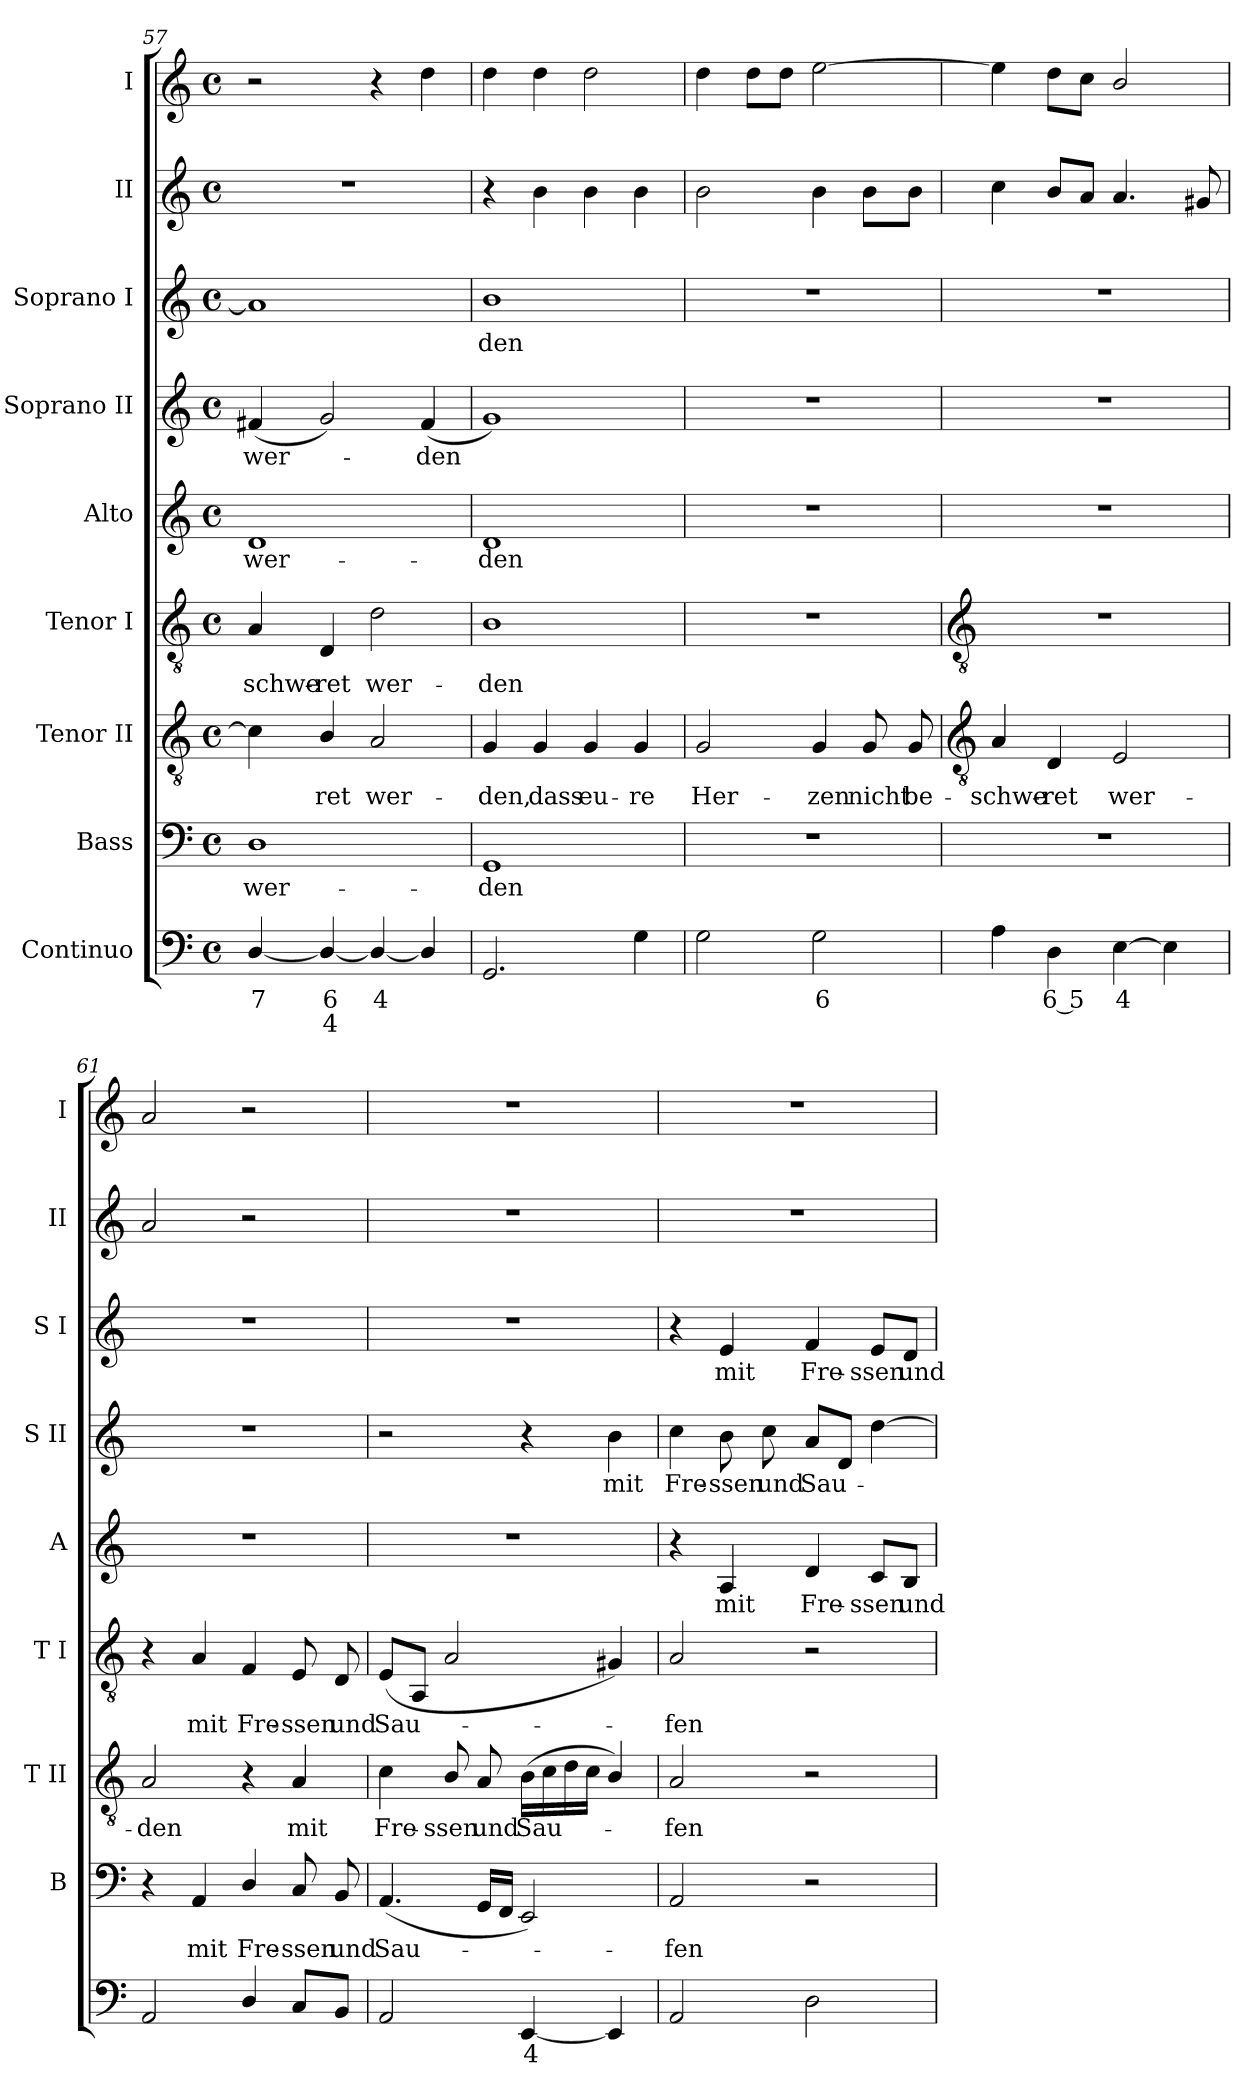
**kern	**text	**text	**kern	**text	**kern	**text	**kern	**text	**kern	**text	**kern	**text	**kern	**text	**kern	**kern
*part9	*part9	*part9	*part8	*part8	*part7	*part7	*part6	*part6	*part5	*part5	*part4	*part4	*part3	*part3	*part2	*part1
*staff9	*staff9	*staff9	*staff8	*staff8	*staff7	*staff7	*staff6	*staff6	*staff5	*staff5	*staff4	*staff4	*staff3	*staff3	*staff2	*staff1
*I"Continuo	*	*	*I"Bass	*	*I"Tenor II	*	*I"Tenor I	*	*I"Alto	*	*I"Soprano II	*	*I"Soprano I	*	*I"II	*I"I
*	*	*	*I'B	*	*I'T II	*	*I'T I	*	*I'A	*	*I'S II	*	*I'S I	*	*I'II	*I'I
*clefF4	*	*	*clefF4	*	*clefGv2	*	*clefGv2	*	*clefG2	*	*clefG2	*	*clefG2	*	*clefG2	*clefG2
*k[]	*	*	*k[]	*	*k[]	*	*k[]	*	*k[]	*	*k[]	*	*k[]	*	*k[]	*k[]
*C:	*	*	*C:	*	*C:	*	*C:	*	*C:	*	*C:	*	*C:	*	*C:	*C:
*M4/4	*	*	*M4/4	*	*M4/4	*	*M4/4	*	*M4/4	*	*M4/4	*	*M4/4	*	*M4/4	*M4/4
*met(c)	*	*	*met(c)	*	*met(c)	*	*met(c)	*	*met(c)	*	*met(c)	*	*met(c)	*	*met(c)	*met(c)
=57	=57	=57	=57	=57	=57	=57	=57	=57	=57	=57	=57	=57	=57	=57	=57	=57
!	!LO:LY:b	!	!	!LO:LY:b	!	!	!	!LO:LY:b	!	!LO:LY:b	!	!LO:LY:b	!	!	!	!
[4D/	7	.	1D	wer-	4c]	.	4A	-schwe-	1d	wer-	(<4f#X	wer-	1a]	.	1r	2r
!	!LO:LY:b	!LO:LY:b	!	!	!	!LO:LY:b	!	!LO:LY:b	!	!	!	!	!	!	!	!
4D/_	6	4	.	.	4B/	ret	4D	-ret	.	.	2g)	.	.	.	.	.
!	!LO:LY:b	!	!	!	!	!LO:LY:b	!	!LO:LY:b	!	!	!	!	!	!	!	!
4D/_	4	.	.	.	2A	wer-	2d	wer-	.	.	.	.	.	.	.	4r
!	!	!	!	!	!	!	!	!	!	!	!	!LO:LY:b	!	!	!	!
4D/]	.	.	.	.	.	.	.	.	.	.	(<4f#	den	.	.	.	4dd
=58	=58	=58	=58	=58	=58	=58	=58	=58	=58	=58	=58	=58	=58	=58	=58	=58
!	!	!	!	!LO:LY:b	!	!LO:LY:b	!	!LO:LY:b	!	!LO:LY:b	!	!	!	!LO:LY:b	!	!
2.GG	.	.	1GG	-den	4G	-den,	1B	-den	1d	-den	1g)	.	1b	den	4r	4dd
!	!	!	!	!	!	!LO:LY:b	!	!	!	!	!	!	!	!	!	!
.	.	.	.	.	4G	dass	.	.	.	.	.	.	.	.	4b	4dd
!	!	!	!	!	!	!LO:LY:b	!	!	!	!	!	!	!	!	!	!
.	.	.	.	.	4G	eu-	.	.	.	.	.	.	.	.	4b	2dd
!	!	!	!	!	!	!LO:LY:b	!	!	!	!	!	!	!	!	!	!
4G	.	.	.	.	4G	-re	.	.	.	.	.	.	.	.	4b	.
=59	=59	=59	=59	=59	=59	=59	=59	=59	=59	=59	=59	=59	=59	=59	=59	=59
!	!	!	!	!	!	!LO:LY:b	!	!	!	!	!	!	!	!	!	!
2G	.	.	1r	.	2G	Her-	1r	.	1r	.	1r	.	1r	.	2b	4dd
.	.	.	.	.	.	.	.	.	.	.	.	.	.	.	.	8ddL
.	.	.	.	.	.	.	.	.	.	.	.	.	.	.	.	8ddJ
!	!LO:LY:b	!	!	!	!	!LO:LY:b	!	!	!	!	!	!	!	!	!	!
2G	6	.	.	.	4G	-zen	.	.	.	.	.	.	.	.	4b	[2ee
!	!	!	!	!	!	!LO:LY:b	!	!	!	!	!	!	!	!	!	!
.	.	.	.	.	8G	nicht	.	.	.	.	.	.	.	.	8bL	.
!	!	!	!	!	!	!LO:LY:b	!	!	!	!	!	!	!	!	!	!
.	.	.	.	.	8G	be-	.	.	.	.	.	.	.	.	8bJ	.
!!LO:LB:g=z
=60	=60	=60	=60	=60	=60	=60	=60	=60	=60	=60	=60	=60	=60	=60	=60	=60
*	*	*	*	*	*clefGv2	*	*clefGv2	*	*	*	*	*	*	*	*	*
!	!	!	!	!	!	!LO:LY:b	!	!	!	!	!	!	!	!	!	!
4A	.	.	1r	.	4A	-schwe-	1r	.	1r	.	1r	.	1r	.	4cc	4ee]
!	!LO:LY:b	!	!	!	!	!LO:LY:b	!	!	!	!	!	!	!	!	!	!
4D	6 5	.	.	.	4D	-ret	.	.	.	.	.	.	.	.	8bL	8ddL
.	.	.	.	.	.	.	.	.	.	.	.	.	.	.	8aJ	8ccJ
!	!LO:LY:b	!	!	!	!	!LO:LY:b	!	!	!	!	!	!	!	!	!	!
[4E	4	.	.	.	2E	wer-	.	.	.	.	.	.	.	.	4.a	2b/
4E]	.	.	.	.	.	.	.	.	.	.	.	.	.	.	.	.
.	.	.	.	.	.	.	.	.	.	.	.	.	.	.	8g#X	.
=61	=61	=61	=61	=61	=61	=61	=61	=61	=61	=61	=61	=61	=61	=61	=61	=61
!	!	!	!	!	!	!LO:LY:b	!	!	!	!	!	!	!	!	!	!
2AA	.	.	4r	.	2A	-den	4r	.	1r	.	1r	.	1r	.	2a	2a
!	!	!	!	!LO:LY:b	!	!	!	!LO:LY:b	!	!	!	!	!	!	!	!
.	.	.	4AA	mit	.	.	4A	mit	.	.	.	.	.	.	.	.
!	!	!	!	!LO:LY:b	!	!	!	!LO:LY:b	!	!	!	!	!	!	!	!
4D/	.	.	4D/	Fre-	4r	.	4F	Fre-	.	.	.	.	.	.	2r	2r
!	!	!	!	!LO:LY:b	!	!LO:LY:b	!	!LO:LY:b	!	!	!	!	!	!	!	!
8CL	.	.	8C	-ssen	4A	mit	8E	-ssen	.	.	.	.	.	.	.	.
!	!	!	!	!LO:LY:b	!	!	!	!LO:LY:b	!	!	!	!	!	!	!	!
8BBJ	.	.	8BB	und	.	.	8D	und	.	.	.	.	.	.	.	.
=62	=62	=62	=62	=62	=62	=62	=62	=62	=62	=62	=62	=62	=62	=62	=62	=62
!	!	!	!	!LO:LY:b	!	!LO:LY:b	!	!LO:LY:b	!	!	!	!	!	!	!	!
2AA	.	.	(<4.AA	Sau-	4c	Fre-	(<8EL	Sau-	1r	.	2r	.	1r	.	1r	1r
.	.	.	.	.	.	.	8AAJ	.	.	.	.	.	.	.	.	.
!	!	!	!	!	!	!LO:LY:b	!	!	!	!	!	!	!	!	!	!
.	.	.	.	.	8B/	-ssen	2A	.	.	.	.	.	.	.	.	.
!	!	!	!	!	!	!LO:LY:b	!	!	!	!	!	!	!	!	!	!
.	.	.	16GGLL	.	8A	und	.	.	.	.	.	.	.	.	.	.
.	.	.	16FFJJ	.	.	.	.	.	.	.	.	.	.	.	.	.
!	!LO:LY:b	!	!	!	!	!LO:LY:b	!	!	!	!	!	!	!	!	!	!
[4EE	4	.	2EE)	.	(>16BLL	Sau-	.	.	.	.	4r	.	.	.	.	.
.	.	.	.	.	16c	.	.	.	.	.	.	.	.	.	.	.
.	.	.	.	.	16d	.	.	.	.	.	.	.	.	.	.	.
.	.	.	.	.	16cJJ	.	.	.	.	.	.	.	.	.	.	.
!	!	!	!	!	!	!	!	!	!	!	!	!LO:LY:b	!	!	!	!
4EE]	.	.	.	.	4B/)	.	4G#X)	.	.	.	4b	mit	.	.	.	.
=63	=63	=63	=63	=63	=63	=63	=63	=63	=63	=63	=63	=63	=63	=63	=63	=63
!	!	!	!	!LO:LY:b	!	!LO:LY:b	!	!LO:LY:b	!	!	!	!LO:LY:b	!	!	!	!
2AA	.	.	2AA	fen	2A	fen	2A	fen	4r	.	4cc	Fre-	4r	.	1r	1r
!	!	!	!	!	!	!	!	!	!	!LO:LY:b	!	!LO:LY:b	!	!LO:LY:b	!	!
.	.	.	.	.	.	.	.	.	4A	mit	8b	-ssen	4e	mit	.	.
!	!	!	!	!	!	!	!	!	!	!	!	!LO:LY:b	!	!	!	!
.	.	.	.	.	.	.	.	.	.	.	8cc	und	.	.	.	.
!	!	!	!	!	!	!	!	!	!	!LO:LY:b	!	!LO:LY:b	!	!LO:LY:b	!	!
2D	.	.	2r	.	2r	.	2r	.	4d	Fre-	8aL	Sau-	4f	Fre-	.	.
.	.	.	.	.	.	.	.	.	.	.	8dJ	.	.	.	.	.
!	!	!	!	!	!	!	!	!	!	!LO:LY:b	!	!	!	!LO:LY:b	!	!
.	.	.	.	.	.	.	.	.	8c/L	-ssen	[4dd	.	8e/L	-ssen	.	.
!	!	!	!	!	!	!	!	!	!	!LO:LY:b	!	!	!	!LO:LY:b	!	!
.	.	.	.	.	.	.	.	.	8B/J	und	.	.	8d/J	und	.	.
=	=	=	=	=	=	=	=	=	=	=	=	=	=	=	=	=
*-	*-	*-	*-	*-	*-	*-	*-	*-	*-	*-	*-	*-	*-	*-	*-	*-
